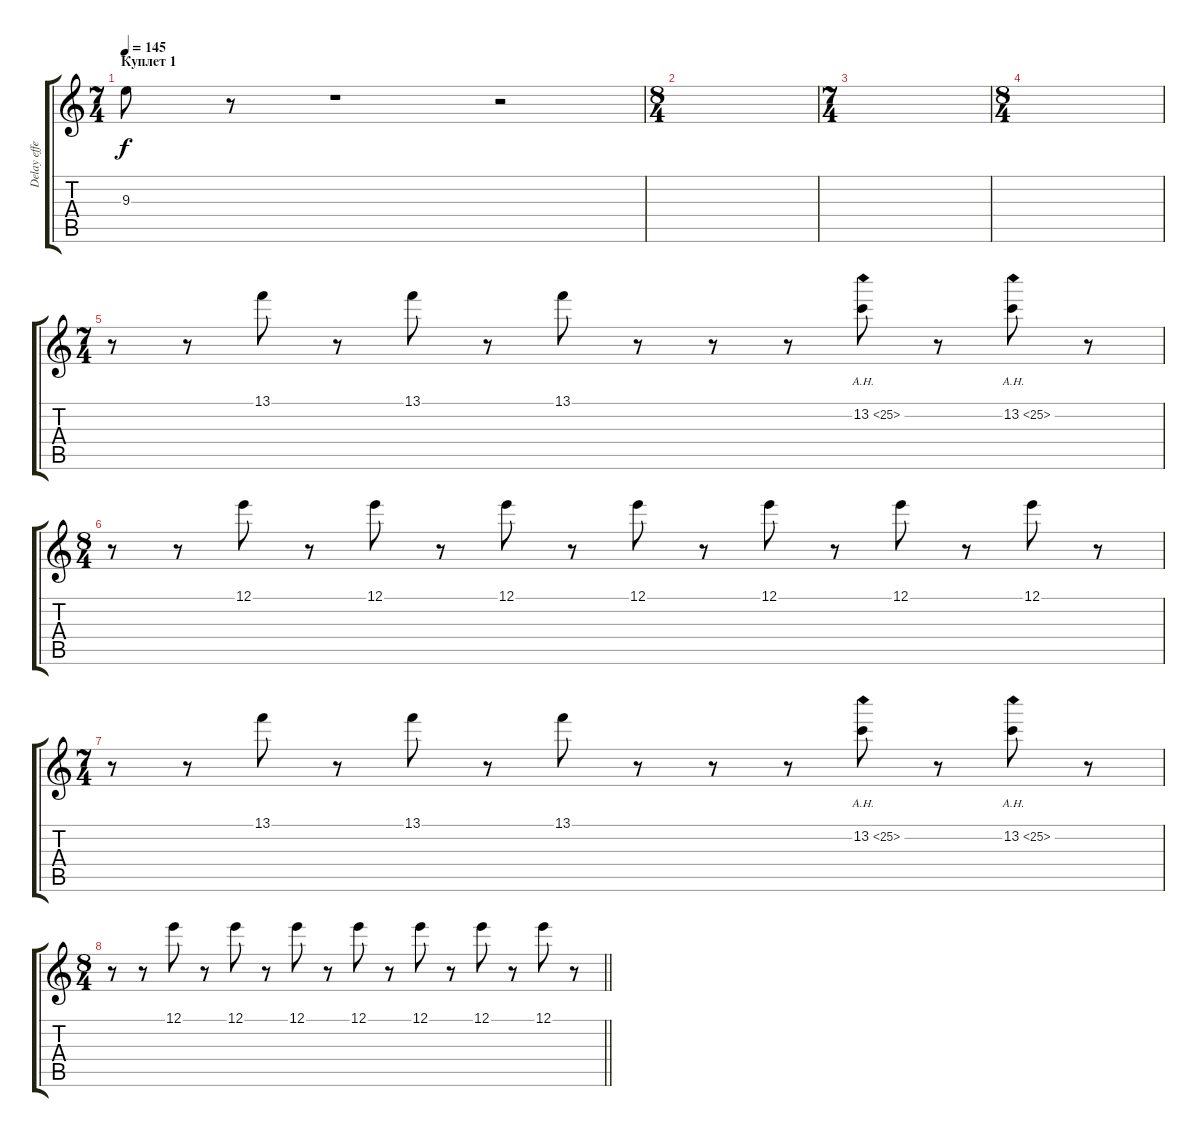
\track ("Delay effect" "Delay effe") {instrument distortionguitar}
\staff {score tabs}
\tuning (E4 B3 G3 D3 A2 E2) {hide}
\ts (7 4)
\section ("" "Куплет 1")
\tempo 145
\clef g2
\ks c
9.3.8{dy f} r.8 r.1 r.2 |
\ts (8 4)
|
\ts (7 4)
|
\ts (8 4)
|
\ts (7 4)
r.8 r.8 13.1.8{balance 2} r.8 13.1.8{balance 2} r.8 13.1.8{balance 2} r.8 r.8 r.8 13.2{ah 12}.8{balance 8} r.8 13.2{ah 12}.8{balance 8} r.8 |
\ts (8 4)
r.8 r.8 12.1.8{balance 14} r.8 12.1.8{balance 14} r.8 12.1.8{balance 14} r.8 12.1.8{balance 14} r.8 12.1.8{balance 14} r.8 12.1.8{balance 14} r.8 12.1.8{balance 14} r.8 |
\ts (7 4)
r.8 r.8 13.1.8{balance 14} r.8 13.1.8{balance 14} r.8 13.1.8{balance 14} r.8 r.8 r.8 13.2{ah 12}.8{balance 8} r.8 13.2{ah 12}.8{balance 8} r.8 |
\ts (8 4)
\barLineRight lightlight
r.8 r.8 12.1.8{balance 2} r.8 12.1.8{balance 2} r.8 12.1.8{balance 2} r.8 12.1.8{balance 2} r.8 12.1.8{balance 2} r.8 12.1.8{balance 2} r.8 12.1.8{balance 2} r.8{balance 8}
